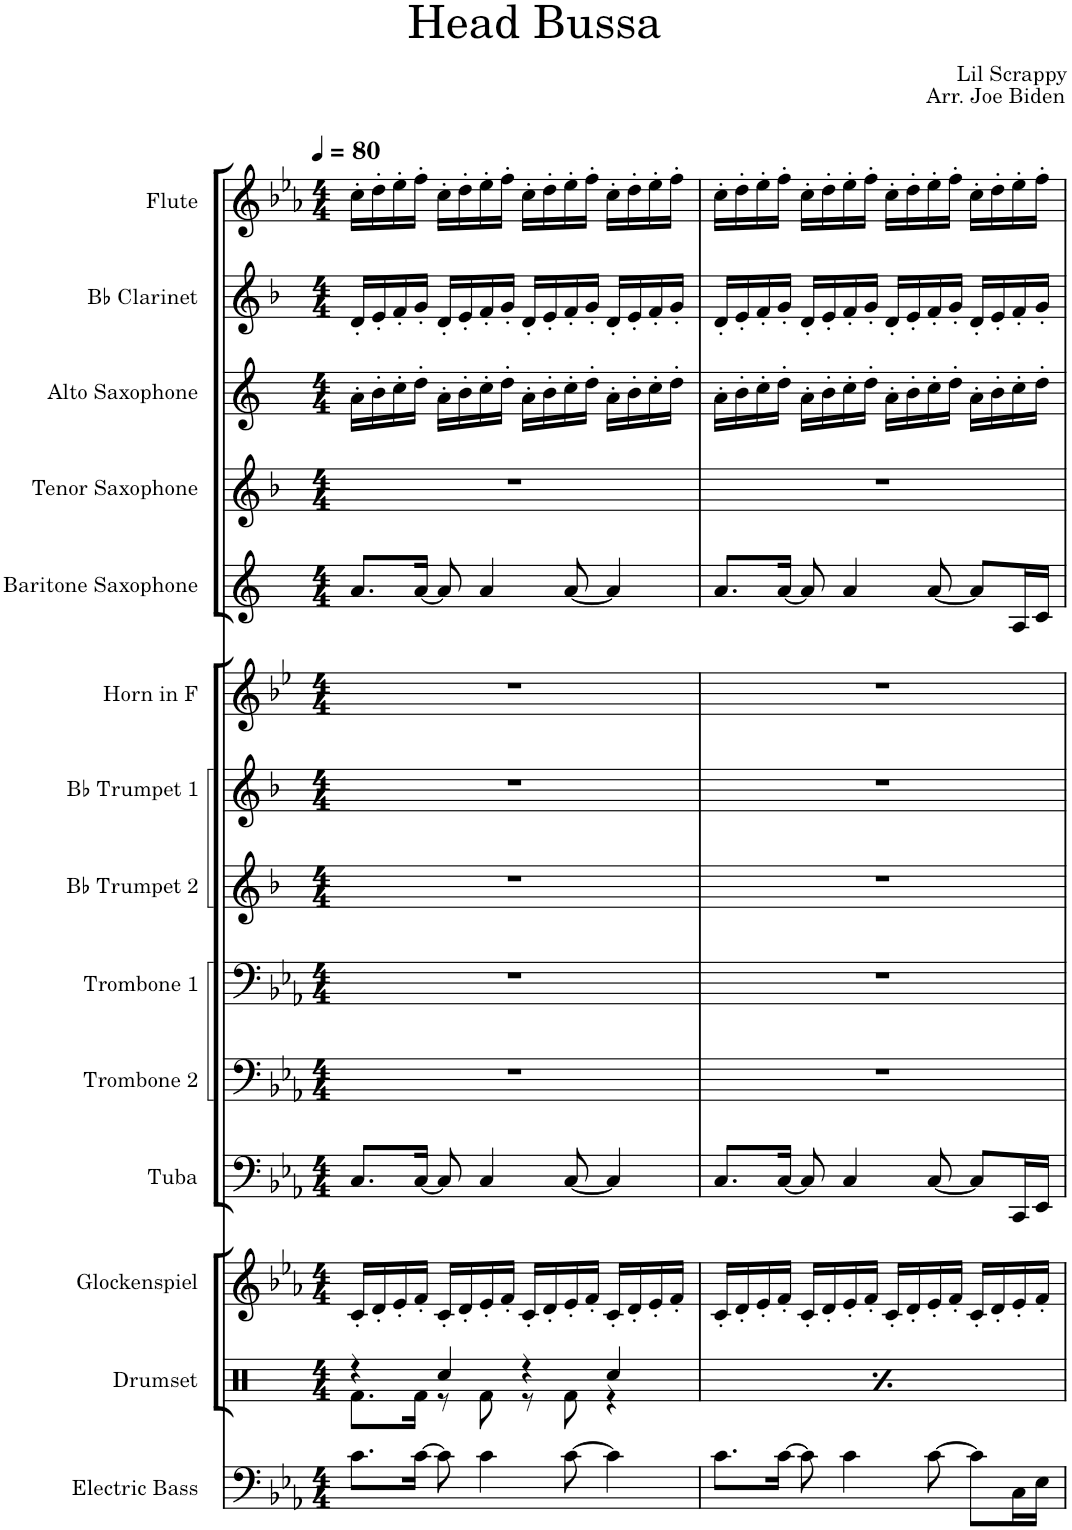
**kern	**kern	**kern	**kern	**kern	**kern	**kern	**kern	**kern	**kern	**kern	**kern	**kern	**kern
*part14	*part13	*part12	*part11	*part10	*part9	*part8	*part7	*part6	*part5	*part4	*part3	*part2	*part1
*staff14	*staff13	*staff12	*staff11	*staff10	*staff9	*staff8	*staff7	*staff6	*staff5	*staff4	*staff3	*staff2	*staff1
*I"Electric Bass	*I"Drumset	*I"Glockenspiel	*I"Tuba	*I"Trombone 2	*I"Trombone 1	*I"Bb Trumpet 2	*I"Bb Trumpet 1	*I"Horn in F	*I"Baritone Saxophone	*I"Tenor Saxophone	*I"Alto Saxophone	*I"Bb Clarinet	*I"Flute
*I'El. B.	*I'D. Set	*I'Glock.	*I'Tba.	*I'Tbn. 2	*I'Tbn. 1	*I'Bb Tpt. 2	*I'Bb Tpt. 1	*	*I'Bar. Sax.	*I'T. Sax.	*I'A. Sax.	*I'Bb Cl.	*I'Fl.
*clefF4	*clefX	*clefG2	*clefF4	*clefF4	*clefF4	*clefG2	*clefG2	*clefG2	*clefG2	*clefG2	*clefG2	*clefG2	*clefG2
*Trd7c12	*	*Trd-14c-24	*	*	*	*Trd1c2	*Trd1c2	*Trd4c7	*Trd12c21	*Trd8c14	*Trd5c9	*Trd1c2	*
*k[b-e-a-]	*k[]	*k[b-e-a-]	*k[b-e-a-]	*k[b-e-a-]	*k[b-e-a-]	*k[b-]	*k[b-]	*k[b-e-]	*k[]	*k[b-]	*k[]	*k[b-]	*k[b-e-a-]
*M4/4	*M4/4	*M4/4	*M4/4	*M4/4	*M4/4	*M4/4	*M4/4	*M4/4	*M4/4	*M4/4	*M4/4	*M4/4	*M4/4
*MM80	*MM80	*MM80	*MM80	*MM80	*MM80	*MM80	*MM80	*MM80	*MM80	*MM80	*MM80	*MM80	*MM80
=1	=1	=1	=1	=1	=1	=1	=1	=1	=1	=1	=1	=1	=1
*	*^	*	*	*	*	*	*	*	*	*	*	*	*
8.c\L	4r	8.Rf\L	16c'/LL	8.C/L	1r	1r	1r	1r	1r	8.a/L	1r	16a'\LL	16d'/LL	16cc'\LL
.	.	.	16d'/	.	.	.	.	.	.	.	.	16b'\	16e'/	16dd'\
.	.	.	16e-'/	.	.	.	.	.	.	.	.	16cc'\	16f'/	16ee-'\
[16c\Jk	.	16Rf\Jk	16f'/JJ	[16C/Jk	.	.	.	.	.	[16a/Jk	.	16dd'\JJ	16g'/JJ	16ff'\JJ
8c\]	4Rcc/	8r	16c'/LL	8C/]	.	.	.	.	.	8a/]	.	16a'\LL	16d'/LL	16cc'\LL
.	.	.	16d'/	.	.	.	.	.	.	.	.	16b'\	16e'/	16dd'\
4c\	.	8Rf\	16e-'/	4C/	.	.	.	.	.	4a/	.	16cc'\	16f'/	16ee-'\
.	.	.	16f'/JJ	.	.	.	.	.	.	.	.	16dd'\JJ	16g'/JJ	16ff'\JJ
.	4r	8r	16c'/LL	.	.	.	.	.	.	.	.	16a'\LL	16d'/LL	16cc'\LL
.	.	.	16d'/	.	.	.	.	.	.	.	.	16b'\	16e'/	16dd'\
[8c\	.	8Rf\	16e-'/	[8C/	.	.	.	.	.	[8a/	.	16cc'\	16f'/	16ee-'\
.	.	.	16f'/JJ	.	.	.	.	.	.	.	.	16dd'\JJ	16g'/JJ	16ff'\JJ
4c\]	4Rcc/	4r	16c'/LL	4C/]	.	.	.	.	.	4a/]	.	16a'\LL	16d'/LL	16cc'\LL
.	.	.	16d'/	.	.	.	.	.	.	.	.	16b'\	16e'/	16dd'\
.	.	.	16e-'/	.	.	.	.	.	.	.	.	16cc'\	16f'/	16ee-'\
.	.	.	16f'/JJ	.	.	.	.	.	.	.	.	16dd'\JJ	16g'/JJ	16ff'\JJ
=2	=2	=2	=2	=2	=2	=2	=2	=2	=2	=2	=2	=2	=2	=2
8.c\L	4r	8.Rf\L	16c'/LL	8.C/L	1r	1r	1r	1r	1r	8.a/L	1r	16a'\LL	16d'/LL	16cc'\LL
.	.	.	16d'/	.	.	.	.	.	.	.	.	16b'\	16e'/	16dd'\
.	.	.	16e-'/	.	.	.	.	.	.	.	.	16cc'\	16f'/	16ee-'\
[16c\Jk	.	16Rf\Jk	16f'/JJ	[16C/Jk	.	.	.	.	.	[16a/Jk	.	16dd'\JJ	16g'/JJ	16ff'\JJ
8c\]	4Rcc/	8r	16c'/LL	8C/]	.	.	.	.	.	8a/]	.	16a'\LL	16d'/LL	16cc'\LL
.	.	.	16d'/	.	.	.	.	.	.	.	.	16b'\	16e'/	16dd'\
4c\	.	8Rf\	16e-'/	4C/	.	.	.	.	.	4a/	.	16cc'\	16f'/	16ee-'\
.	.	.	16f'/JJ	.	.	.	.	.	.	.	.	16dd'\JJ	16g'/JJ	16ff'\JJ
.	4r	8r	16c'/LL	.	.	.	.	.	.	.	.	16a'\LL	16d'/LL	16cc'\LL
.	.	.	16d'/	.	.	.	.	.	.	.	.	16b'\	16e'/	16dd'\
[8c\	.	8Rf\	16e-'/	[8C/	.	.	.	.	.	[8a/	.	16cc'\	16f'/	16ee-'\
.	.	.	16f'/JJ	.	.	.	.	.	.	.	.	16dd'\JJ	16g'/JJ	16ff'\JJ
8c\L]	4Rcc/	4r	16c'/LL	8C/L]	.	.	.	.	.	8a/L]	.	16a'\LL	16d'/LL	16cc'\LL
.	.	.	16d'/	.	.	.	.	.	.	.	.	16b'\	16e'/	16dd'\
16C\L	.	.	16e-'/	16CC/L	.	.	.	.	.	16A/L	.	16cc'\	16f'/	16ee-'\
16E-\JJ	.	.	16f'/JJ	16EE-/JJ	.	.	.	.	.	16c/JJ	.	16dd'\JJ	16g'/JJ	16ff'\JJ
*	*v	*v	*	*	*	*	*	*	*	*	*	*	*	*
=	=	=	=	=	=	=	=	=	=	=	=	=	=
*-	*-	*-	*-	*-	*-	*-	*-	*-	*-	*-	*-	*-	*-
